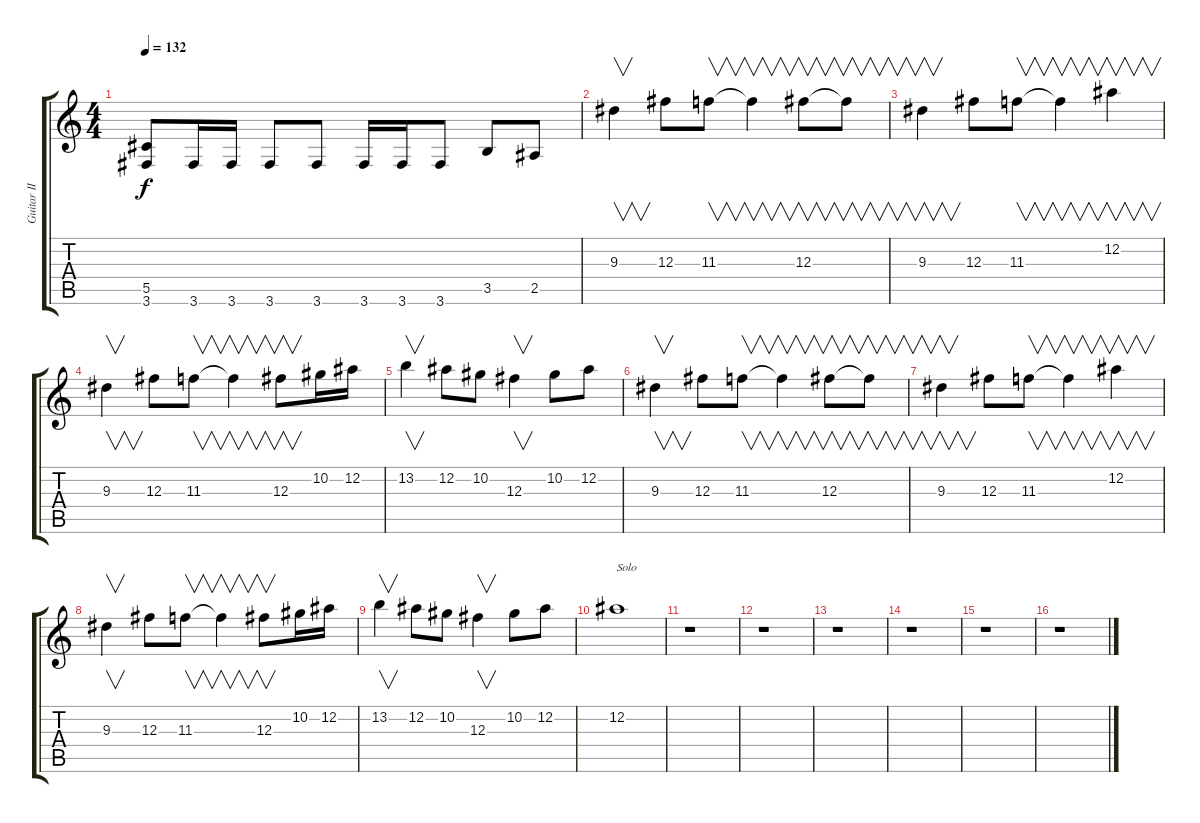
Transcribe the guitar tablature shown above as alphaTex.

\track ("Guitar II" "Guitar II") {instrument distortionguitar}
\staff {score tabs}
\tuning (Eb4 Bb3 Gb3 Db3 Ab2 Eb2) {hide}
\ts (4 4)
\tempo 132
\clef g2
\ks c
(5.5 3.6).8{dy f} 3.6.16 3.6.16 3.6.8 3.6.8 3.6.16 3.6.16 3.6.8 3.5.8 2.5.8 |
9.3.4{v} 12.3.8 11.3.8{v} 11.3{t}.4{v} 12.3.8{v} 12.3{t}.8{v} |
9.3.4{v} 12.3.8 11.3.8{v} 11.3{t}.4{v} 12.2.4{v} |
9.3.4{v} 12.3.8 11.3.8{v} 11.3{t}.4{v} 12.3.8{v} 10.2.16 12.2.16 |
13.2.4{v} 12.2.8 10.2.8 12.3.4{v} 10.2.8 12.2.8 |
9.3.4{v} 12.3.8 11.3.8{v} 11.3{t}.4{v} 12.3.8{v} 12.3{t}.8{v} |
9.3.4{v} 12.3.8 11.3.8{v} 11.3{t}.4{v} 12.2.4{v} |
9.3.4{v} 12.3.8 11.3.8{v} 11.3{t}.4{v} 12.3.8{v} 10.2.16 12.2.16 |
13.2.4{v} 12.2.8 10.2.8 12.3.4{v} 10.2.8 12.2.8 |
12.2.1{txt "Solo"} |
r.1 |
r.1 |
r.1 |
r.1 |
r.1 |
r.1
